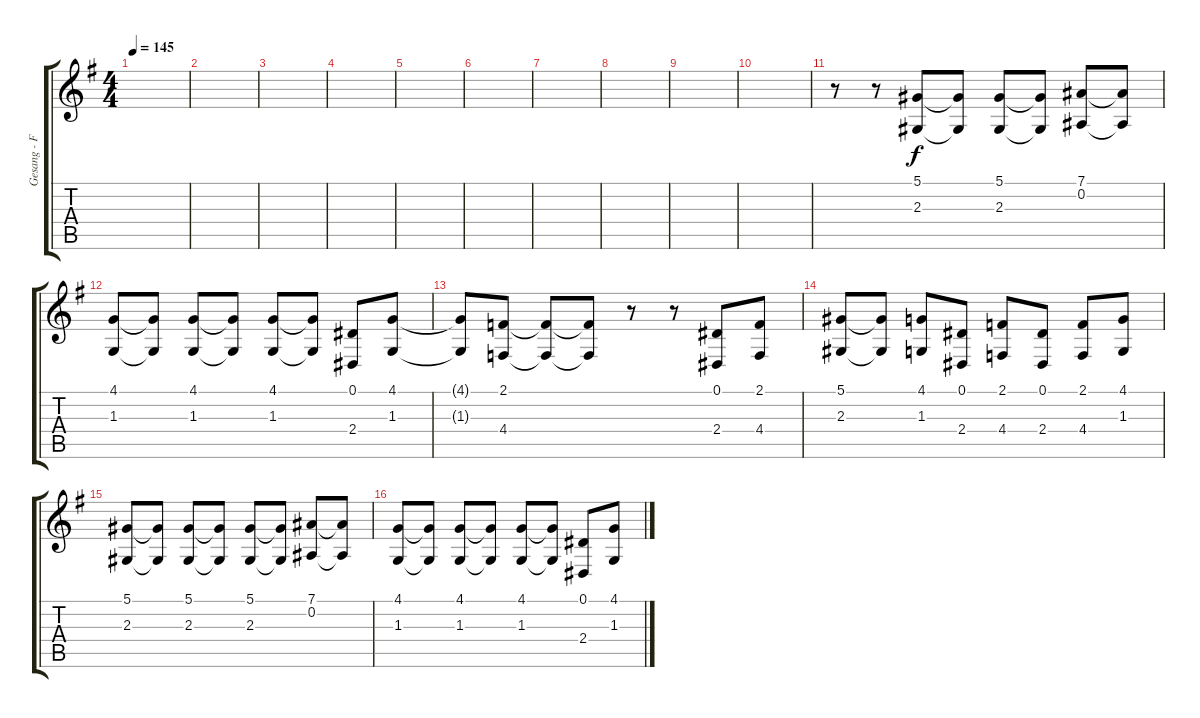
\track ("Gesang - Farin Urlaub" "Gesang - F") {instrument oboe}
\staff {score tabs}
\tuning (Eb4 Bb3 Gb3 Db3 Ab2 Eb2) {hide}
\ts (4 4)
\tempo 145
\clef g2
\ks g
|
|
|
|
|
|
|
|
|
|
r.8 r.8 (5.1 2.3).8 (5.1{t} 2.3{t}).8 (5.1 2.3).8 (5.1{t} 2.3{t}).8 (7.1 0.2).8 (7.1{t} 0.2{t}).8 |
(4.1 1.3).8 (4.1{t} 1.3{t}).8 (4.1 1.3).8 (4.1{t} 1.3{t}).8 (4.1 1.3).8 (4.1{t} 1.3{t}).8 (0.1 2.4).8 (4.1 1.3).8 |
(4.1{t} 1.3{t}).8 (2.1 4.4).8 (2.1{t} 4.4{t}).8 (2.1{t} 4.4{t}).8 r.8 r.8 (0.1 2.4).8 (2.1 4.4).8 |
(5.1 2.3).8 (5.1{t} 2.3{t}).8 (4.1 1.3).8 (0.1 2.4).8 (2.1 4.4).8 (0.1 2.4).8 (2.1 4.4).8 (4.1 1.3).8 |
(5.1 2.3).8 (5.1{t} 2.3{t}).8 (5.1 2.3).8 (5.1{t} 2.3{t}).8 (5.1 2.3).8 (5.1{t} 2.3{t}).8 (7.1 0.2).8 (7.1{t} 0.2{t}).8 |
(4.1 1.3).8 (4.1{t} 1.3{t}).8 (4.1 1.3).8 (4.1{t} 1.3{t}).8 (4.1 1.3).8 (4.1{t} 1.3{t}).8 (0.1 2.4).8 (4.1 1.3).8
